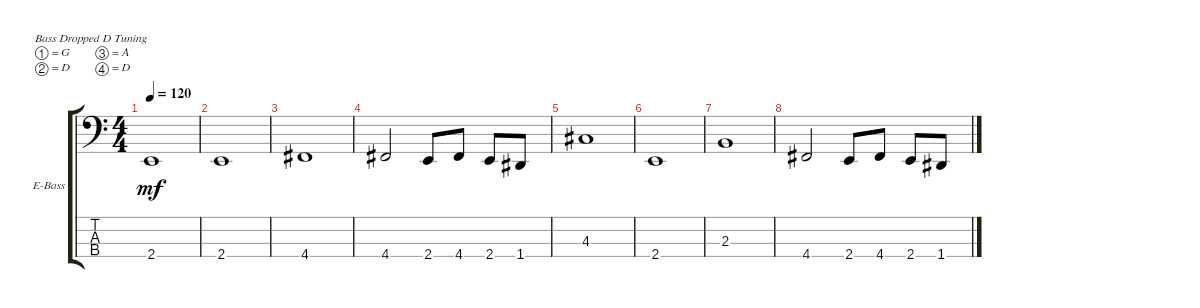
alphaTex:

\defaultSystemsLayout 4
\bracketExtendMode groupsimilarinstruments
\firstSystemTrackNameOrientation horizontal
\otherSystemsTrackNameOrientation horizontal
\track ("Electric Bass" "E-Bass") {instrument electricbassfinger}
\staff {score tabs}
\tuning (G2 D2 A1 D1)
\ts (4 4)
\tempo 120
\clef f4
\scale
0.333333
\ks c
2.4.1{dy mf} |
\scale
0.333333 2.4.1 |
\scale
0.333333 4.4.1 |
\scale
0.333333 4.4.2 2.4.8 4.4.8 2.4.8 1.4.8 |
\scale
0.333333 4.3.1 |
\scale
0.333333 2.4.1 |
\scale
0.333333 2.3.1 |
\scale
0.333333 4.4.2 2.4.8 4.4.8 2.4.8 1.4.8 |
\scale
0.333333 |
\scale
0.333333 |
\scale
0.333333 |
\scale
0.333333 |
\scale
0.333333 |
\scale
0.333333 |
\scale
0.333333 |
\scale
0.333333
